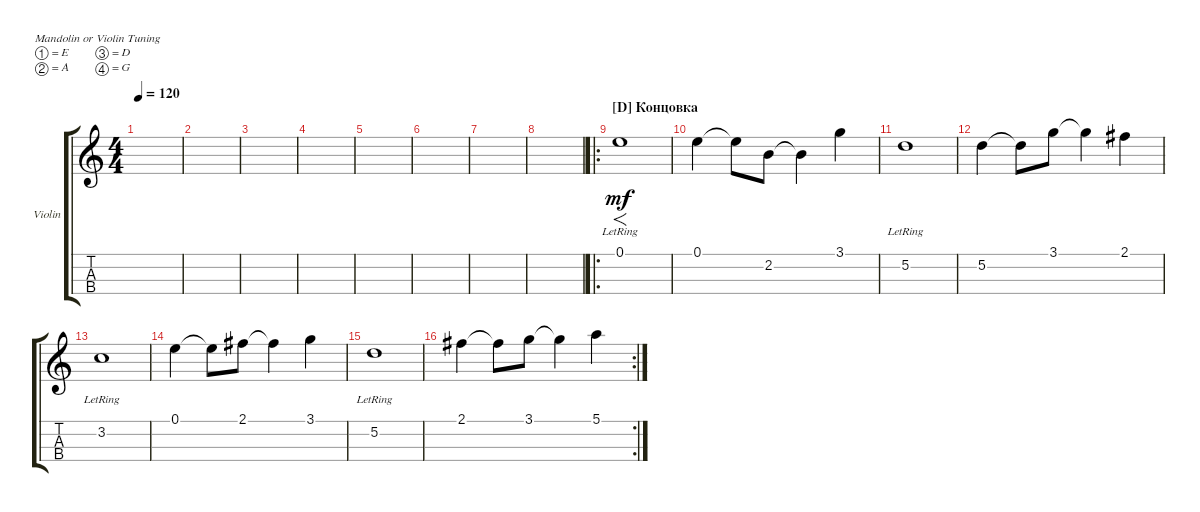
\defaultSystemsLayout 4
\bracketExtendMode groupsimilarinstruments
\firstSystemTrackNameOrientation horizontal
\otherSystemsTrackNameOrientation horizontal
\track ("Violin" "Violin") {instrument violin}
\staff {score tabs}
\tuning (E5 A4 D4 G3)
\ts (4 4)
\tempo 120
\clef g2
\ks c
|
|
|
|
|
|
|
|
\ro
\section ("D" "Концовка")
0.1{lr}.1{f dy mf} |
0.1.4 0.1{t}.8 2.2.8 2.2{t}.4 3.1.4 |
5.2{lr}.1 |
5.2.4 5.2{t}.8 3.1.8 3.1{t}.4 2.1.4 |
3.2{lr}.1 |
0.1.4 0.1{t}.8 2.1.8 2.1{t}.4 3.1.4 |
5.2{lr}.1 |
\rc 2
2.1.4 2.1{t}.8 3.1.8 3.1{t}.4 5.1.4
